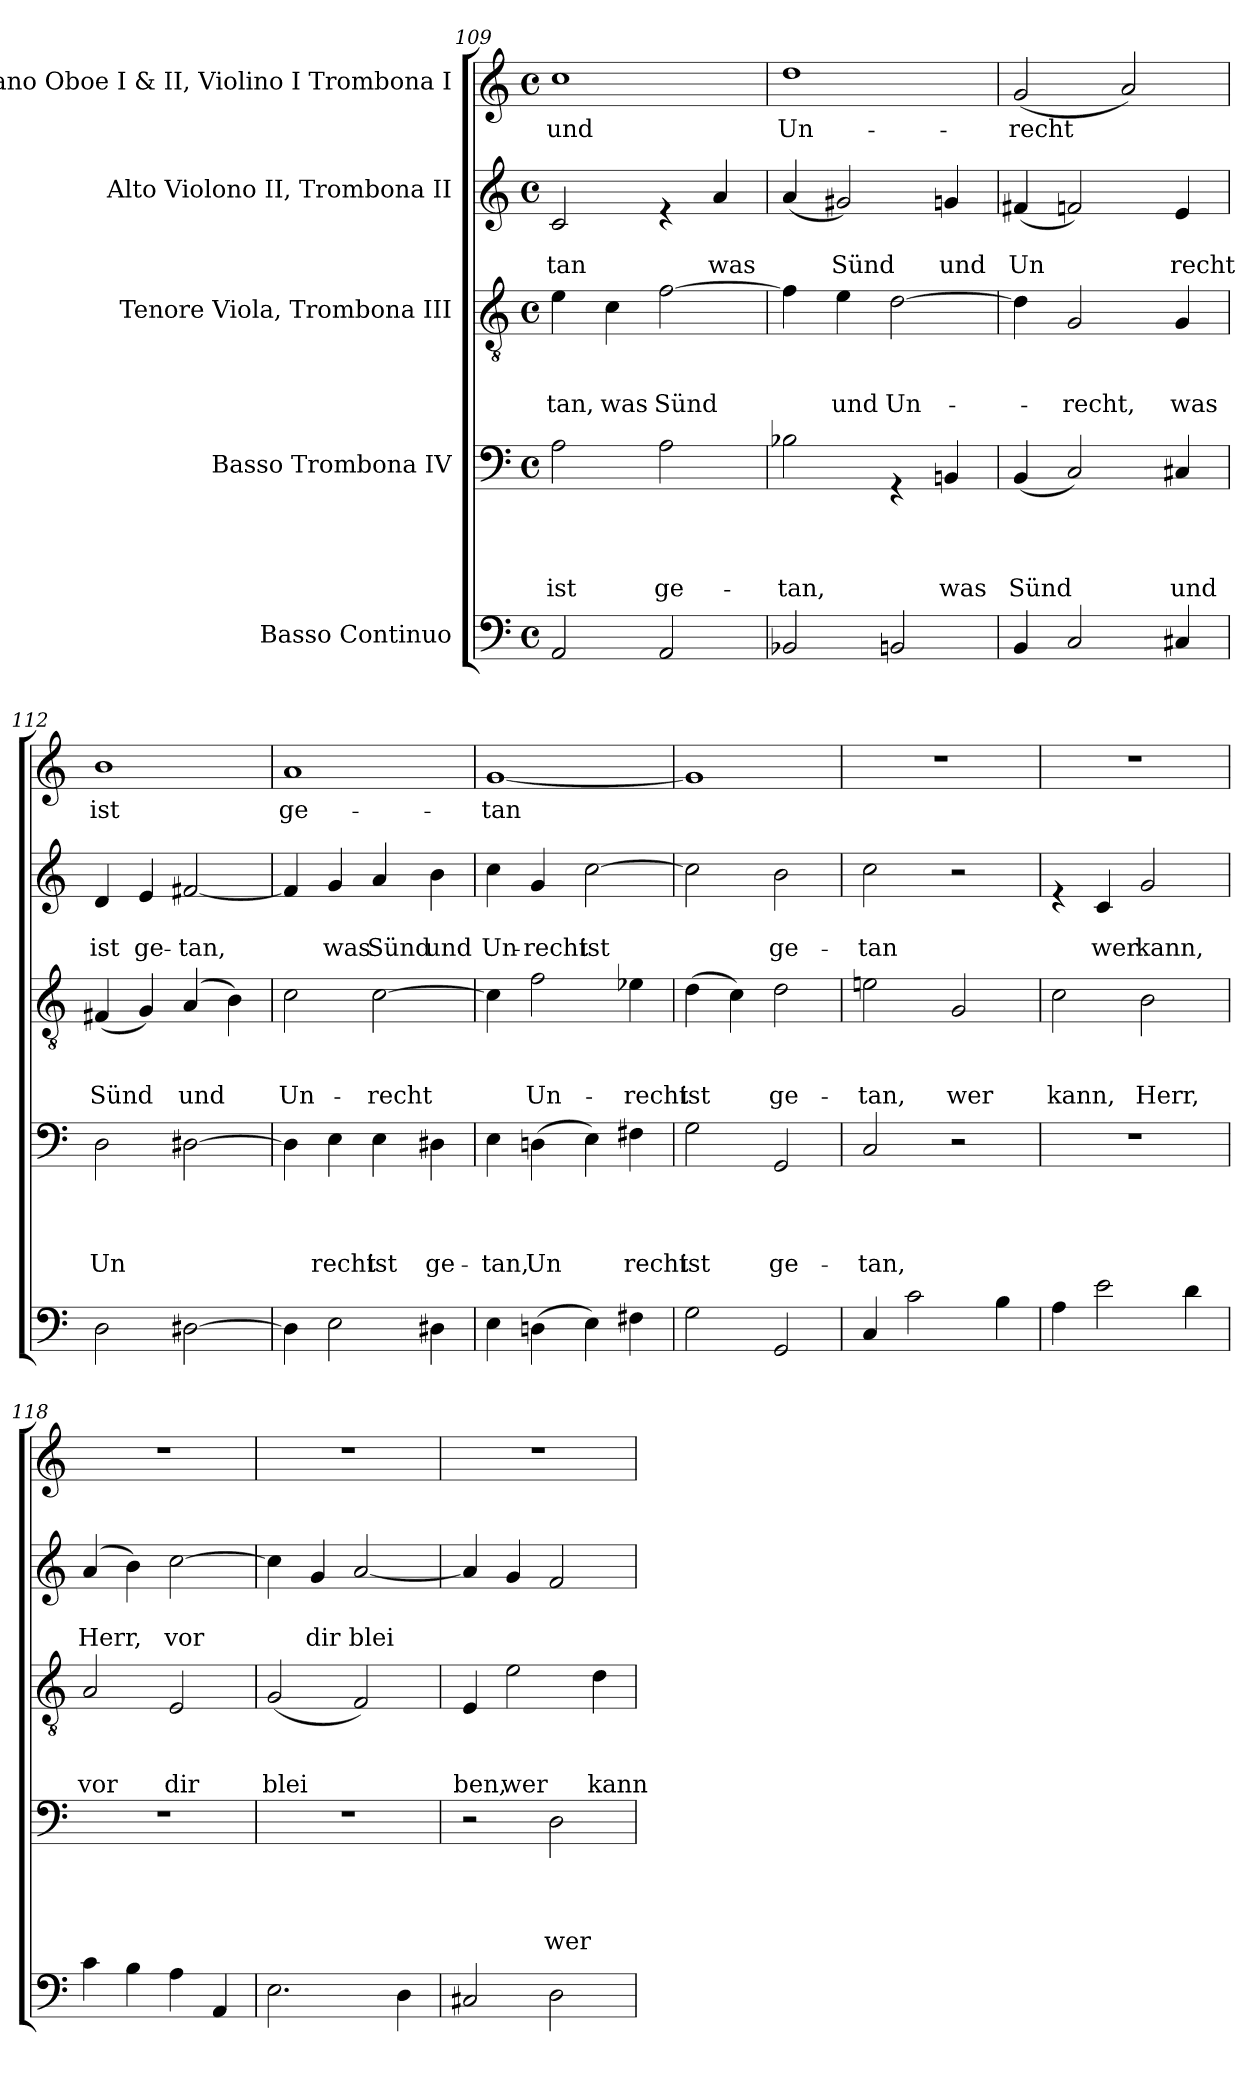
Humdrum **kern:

**kern	**kern	**text	**text	**text	**text	**kern	**text	**text	**text	**kern	**text	**text	**kern	**text
*part5	*part4	*part4	*part4	*part4	*part4	*part3	*part3	*part3	*part3	*part2	*part2	*part2	*part1	*part1
*staff5	*staff4	*staff4	*staff4	*staff4	*staff4	*staff3	*staff3	*staff3	*staff3	*staff2	*staff2	*staff2	*staff1	*staff1
*I"Basso Continuo	*I"Basso Trombona IV	*	*	*	*	*I"Tenore Viola, Trombona III	*	*	*	*I"Alto Violono II, Trombona II	*	*	*I"Soprano Oboe I & II, Violino I Trombona I	*
*clefF4	*clefF4	*	*	*	*	*clefGv2	*	*	*	*clefG2	*	*	*clefG2	*
*k[]	*k[]	*	*	*	*	*k[]	*	*	*	*k[]	*	*	*k[]	*
*C:	*C:	*	*	*	*	*C:	*	*	*	*C:	*	*	*C:	*
*M4/4	*M4/4	*	*	*	*	*M4/4	*	*	*	*M4/4	*	*	*M4/4	*
*met(c)	*met(c)	*	*	*	*	*met(c)	*	*	*	*met(c)	*	*	*met(c)	*
=109	=109	=109	=109	=109	=109	=109	=109	=109	=109	=109	=109	=109	=109	=109
!	!	!	!	!	!LO:LY:b	!	!	!	!LO:LY:b	!	!	!LO:LY:b	!	!LO:LY:b
2AA/	2A\	.	.	.	ist	4e\	.	.	-tan,	2c/	.	-tan	1cc	und
!	!	!	!	!	!	!	!	!	!LO:LY:b	!	!	!	!	!
.	.	.	.	.	.	4c\	.	.	was	.	.	.	.	.
!	!	!	!	!	!LO:LY:b	!	!	!	!LO:LY:b	!	!	!	!	!
2AA/	2A\	.	.	.	ge-	[>2f\	.	.	Sünd	4re	.	.	.	.
!	!	!	!	!	!	!	!	!	!	!	!	!LO:LY:b	!	!
.	.	.	.	.	.	.	.	.	.	4a/	.	was	.	.
=110	=110	=110	=110	=110	=110	=110	=110	=110	=110	=110	=110	=110	=110	=110
!	!	!	!	!	!LO:LY:b	!	!	!	!	!	!	!	!	!LO:LY:b
2BB-X/	2B-X\	.	.	.	-tan,	4f\]	.	.	.	(<4a/	.	.	1dd	Un-
!	!	!	!	!	!	!	!	!	!LO:LY:b	!	!	!LO:LY:b	!	!
.	.	.	.	.	.	4e\	.	.	und	2g#X/)	.	Sünd	.	.
!	!	!	!	!	!	!	!	!	!LO:LY:b	!	!	!	!	!
2BBn/	4rGG	.	.	.	.	[>2d\	.	.	Un-	.	.	.	.	.
!	!	!	!	!	!LO:LY:b	!	!	!	!	!	!	!LO:LY:b	!	!
.	4BBni/	.	.	.	was	.	.	.	.	4gn/	.	und	.	.
=111	=111	=111	=111	=111	=111	=111	=111	=111	=111	=111	=111	=111	=111	=111
!	!	!	!	!	!LO:LY:b	!	!	!	!	!	!	!LO:LY:b	!	!LO:LY:b
4BB/	(<4BB/	.	.	.	Sünd	4d\]	.	.	.	(<4f#X/	.	Un	(<2g/	-recht
!	!	!	!	!	!	!	!	!	!LO:LY:b	!	!	!	!	!
2C/	2C/)	.	.	.	.	2G/	.	.	-recht,	2fn/)	.	.	.	.
.	.	.	.	.	.	.	.	.	.	.	.	.	2a/)	.
!	!	!	!	!	!LO:LY:b	!	!	!	!LO:LY:b	!	!	!LO:LY:b	!	!
4C#X/	4C#X/	.	.	.	und	4G/	.	.	was	4e/	.	recht	.	.
!!LO:PB:g=z
=112	=112	=112	=112	=112	=112	=112	=112	=112	=112	=112	=112	=112	=112	=112
!	!	!	!	!	!LO:LY:b	!	!	!	!LO:LY:b	!	!	!LO:LY:b	!	!LO:LY:b
2D\	2D\	.	.	.	Un	(<4F#X/	.	.	Sünd	4d/	.	ist	1b	ist
!	!	!	!	!	!	!	!	!	!	!	!	!LO:LY:b	!	!
.	.	.	.	.	.	4G/)	.	.	.	4e/	.	ge-	.	.
!	!	!	!	!	!	!	!	!	!LO:LY:b	!	!	!LO:LY:b	!	!
[>2D#X\	[>2D#X\	.	.	.	.	(<4A/	.	.	und	[<2f#X/	.	-tan,	.	.
.	.	.	.	.	.	4B\)	.	.	.	.	.	.	.	.
=113	=113	=113	=113	=113	=113	=113	=113	=113	=113	=113	=113	=113	=113	=113
!	!	!	!	!	!	!	!	!	!LO:LY:b	!	!	!	!	!LO:LY:b
4D#\]	4D#\]	.	.	.	.	2c\	.	.	Un-	4f#/]	.	.	1a	ge-
!	!	!	!	!	!LO:LY:b	!	!	!	!	!	!	!LO:LY:b	!	!
2E\	4E\	.	.	.	recht	.	.	.	.	4g/	.	was	.	.
!	!	!	!	!	!LO:LY:b	!	!	!	!LO:LY:b	!	!	!LO:LY:b	!	!
.	4E\	.	.	.	ist	[>2c\	.	.	-recht	4a/	.	Sünd	.	.
!	!	!	!	!	!LO:LY:b	!	!	!	!	!	!	!LO:LY:b	!	!
4D#X\	4D#X\	.	.	.	ge-	.	.	.	.	4b\	.	und	.	.
=114	=114	=114	=114	=114	=114	=114	=114	=114	=114	=114	=114	=114	=114	=114
!	!	!	!	!	!LO:LY:b	!	!	!	!	!	!	!LO:LY:b	!	!LO:LY:b
4E\	4E\	.	.	.	-tan,	4c\]	.	.	.	4cc\	.	Un-	[<1g	-tan
!	!	!	!	!	!LO:LY:b	!	!	!	!LO:LY:b	!	!	!LO:LY:b	!	!
(>4Dni\	(>4Dni\	.	.	.	Un	2f\	.	.	Un-	4g/	.	-recht	.	.
!	!	!	!	!	!	!	!	!	!	!	!	!LO:LY:b	!	!
4E\)	4E\)	.	.	.	.	.	.	.	.	[>2cc\	.	ist	.	.
!	!	!	!	!	!LO:LY:b	!	!	!	!LO:LY:b	!	!	!	!	!
4F#X\	4F#X\	.	.	.	recht	4e-X\	.	.	-recht	.	.	.	.	.
=115	=115	=115	=115	=115	=115	=115	=115	=115	=115	=115	=115	=115	=115	=115
!	!	!	!	!	!LO:LY:b	!	!	!	!LO:LY:b	!	!	!	!	!
2G\	2G\	.	.	.	ist	(>4d\	.	.	ist	2cc\]	.	.	1g]	.
.	.	.	.	.	.	4c\)	.	.	.	.	.	.	.	.
!	!	!	!	!	!LO:LY:b	!	!	!	!LO:LY:b	!	!	!LO:LY:b	!	!
2GG/	2GG/	.	.	.	ge-	2d\	.	.	ge-	2b\	.	ge-	.	.
=116	=116	=116	=116	=116	=116	=116	=116	=116	=116	=116	=116	=116	=116	=116
!	!	!	!	!	!LO:LY:b	!	!	!	!LO:LY:b	!	!	!LO:LY:b	!	!
4C/	2C/	.	.	.	-tan,	2eni\	.	.	-tan,	2cc\	.	-tan	1r	.
2c\	.	.	.	.	.	.	.	.	.	.	.	.	.	.
!	!	!	!	!	!	!	!	!	!LO:LY:b	!	!	!	!	!
.	2r	.	.	.	.	2G/	.	.	wer	2r	.	.	.	.
4B\	.	.	.	.	.	.	.	.	.	.	.	.	.	.
=117	=117	=117	=117	=117	=117	=117	=117	=117	=117	=117	=117	=117	=117	=117
!	!	!	!	!	!	!	!	!	!LO:LY:b	!	!	!	!	!
4A\	1r	.	.	.	.	2c\	.	.	kann,	4re	.	.	1r	.
!	!	!	!	!	!	!	!	!	!	!	!	!LO:LY:b	!	!
2e\	.	.	.	.	.	.	.	.	.	4c/	.	wer	.	.
!	!	!	!	!	!	!	!	!	!LO:LY:b	!	!	!LO:LY:b	!	!
.	.	.	.	.	.	2B\	.	.	Herr,	2g/	.	kann,	.	.
4d\	.	.	.	.	.	.	.	.	.	.	.	.	.	.
!!LO:LB:g=z
=118	=118	=118	=118	=118	=118	=118	=118	=118	=118	=118	=118	=118	=118	=118
!	!	!	!	!	!	!	!	!	!LO:LY:b	!	!	!LO:LY:b	!	!
4c\	1r	.	.	.	.	2A/	.	.	vor	(<4a/	.	Herr,	1r	.
4B\	.	.	.	.	.	.	.	.	.	4b\)	.	.	.	.
!	!	!	!	!	!	!	!	!	!LO:LY:b	!	!	!LO:LY:b	!	!
4A\	.	.	.	.	.	2E/	.	.	dir	[>2cc\	.	vor	.	.
4AA/	.	.	.	.	.	.	.	.	.	.	.	.	.	.
=119	=119	=119	=119	=119	=119	=119	=119	=119	=119	=119	=119	=119	=119	=119
!	!	!	!	!	!	!	!	!	!LO:LY:b	!	!	!	!	!
2.E\	1r	.	.	.	.	(<2G/	.	.	blei	4cc\]	.	.	1r	.
!	!	!	!	!	!	!	!	!	!	!	!	!LO:LY:b	!	!
.	.	.	.	.	.	.	.	.	.	4g/	.	dir	.	.
!	!	!	!	!	!	!	!	!	!	!	!	!LO:LY:b	!	!
.	.	.	.	.	.	2F/)	.	.	.	[<2a/	.	blei	.	.
4D\	.	.	.	.	.	.	.	.	.	.	.	.	.	.
=120	=120	=120	=120	=120	=120	=120	=120	=120	=120	=120	=120	=120	=120	=120
!	!	!	!	!	!	!	!	!	!LO:LY:b	!	!	!	!	!
2C#X/	2r	.	.	.	.	4E/	.	.	ben,	4a/]	.	.	1r	.
!	!	!	!	!	!	!	!	!	!LO:LY:b	!	!	!	!	!
.	.	.	.	.	.	2e\	.	.	wer	4g/	.	.	.	.
!	!	!	!	!	!LO:LY:b	!	!	!	!	!	!	!	!	!
2D\	2D\	.	.	.	wer	.	.	.	.	2f/	.	.	.	.
!	!	!	!	!	!	!	!	!	!LO:LY:b	!	!	!	!	!
.	.	.	.	.	.	4d\	.	.	kann	.	.	.	.	.
=	=	=	=	=	=	=	=	=	=	=	=	=	=	=
*-	*-	*-	*-	*-	*-	*-	*-	*-	*-	*-	*-	*-	*-	*-
